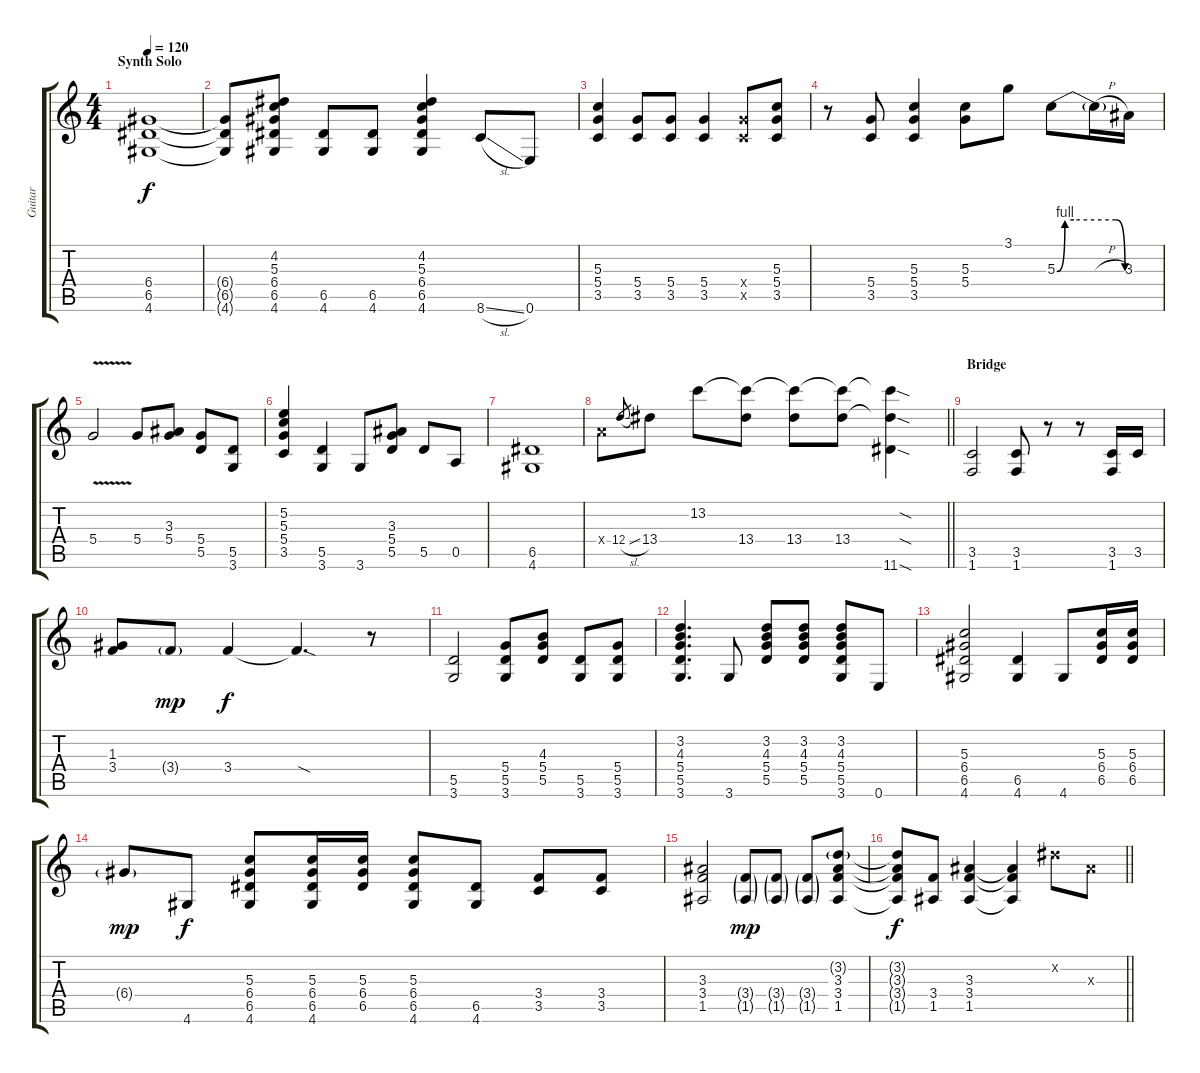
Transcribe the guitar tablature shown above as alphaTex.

\track ("Guitar" "Guitar") {instrument electricguitarjazz}
\staff {score tabs}
\tuning (E4 B3 G3 D3 A2 E2) {hide}
\ts (4 4)
\section ("" "Synth Solo")
\tempo 120
\clef g2
\ks c
(6.4 6.5 4.6).1{dy f} |
(6.4{t} 6.5{t} 4.6{t}).8 (4.2 5.3 6.4 6.5 4.6).8 (6.5 4.6).8 (6.5 4.6).8 (4.2 5.3 6.4 6.5 4.6).4 8.6{sl}.8 0.6.8 |
(5.3 5.4 3.5).4 (5.4 3.5).8 (5.4 3.5).8 (5.4 3.5).4 (5.4{x} 3.5{x}).8 (5.3 5.4 3.5).8 |
r.8 (5.4 3.5).8 (5.3 5.4 3.5).4 (5.3 5.4).8 3.1.8 5.3{be (custom 0 0 7 4 15 4 52 4 60 0)}.8 5.3{h t}.16 3.3.16 |
5.4{v}.2 5.4.8 (3.3 5.4).8 (5.4 5.5).8 (5.5 3.6).8 |
(5.2 5.3 5.4 3.5).4 (5.5 3.6).4 3.6.8 (3.3 5.4 5.5).8 5.5.8 0.5.8 |
(6.5 4.6).1 |
\barLineRight lightlight
7.4{x}.8 12.4{sl}.8{gr} 13.4.8 13.2.8 (13.2{t} 13.4).8 (13.2{t} 13.4).8 (13.2{t} 13.4).8 (13.2{sod t} 13.4{sod t} 11.6{sod}).4 |
\section ("" "Bridge")
(3.5 1.6).2 (3.5 1.6).8 r.8 r.8 (3.5 1.6).16 3.5.16 |
(1.3 3.4).8 3.4{g}.8{dy mp} 3.4.4{dy f} 3.4{sod t}.4{d} r.8 |
(5.5 3.6).2 (5.4 5.5 3.6).8 (4.3 5.4 5.5).8 (5.5 3.6).8 (5.4 5.5 3.6).8 |
(3.2 4.3 5.4 5.5 3.6).4{d} 3.6.8 (3.2 4.3 5.4 5.5).8 (3.2 4.3 5.4 5.5).8 (3.2 4.3 5.4 5.5 3.6).8 0.6.8 |
(5.3 6.4 6.5 4.6).2 (6.5 4.6).4 4.6.8 (5.3 6.4 6.5).16 (5.3 6.4 6.5).16 |
6.4{g}.8{dy mp} 4.6.8{dy f} (5.3 6.4 6.5 4.6).8 (5.3 6.4 6.5 4.6).16 (5.3 6.4 6.5).16 (5.3 6.4 6.5 4.6).8 (6.5 4.6).8 (3.4 3.5).8 (3.4 3.5).8 |
(3.3 3.4 1.5).2 (3.4{g} 1.5{g}).8{dy mp} (3.4{g} 1.5{g}).8 (3.4{g} 1.5{g}).8 (3.2{g} 3.3 3.4 1.5).8 |
\barLineRight lightlight
(3.2{t} 3.3{t} 3.4{t} 1.5{t}).8{dy f} (3.4 1.5).8 (3.3 3.4 1.5).4 (3.3{t} 3.4{t} 1.5{t}).4 4.2{x}.8 3.3{x}.8
